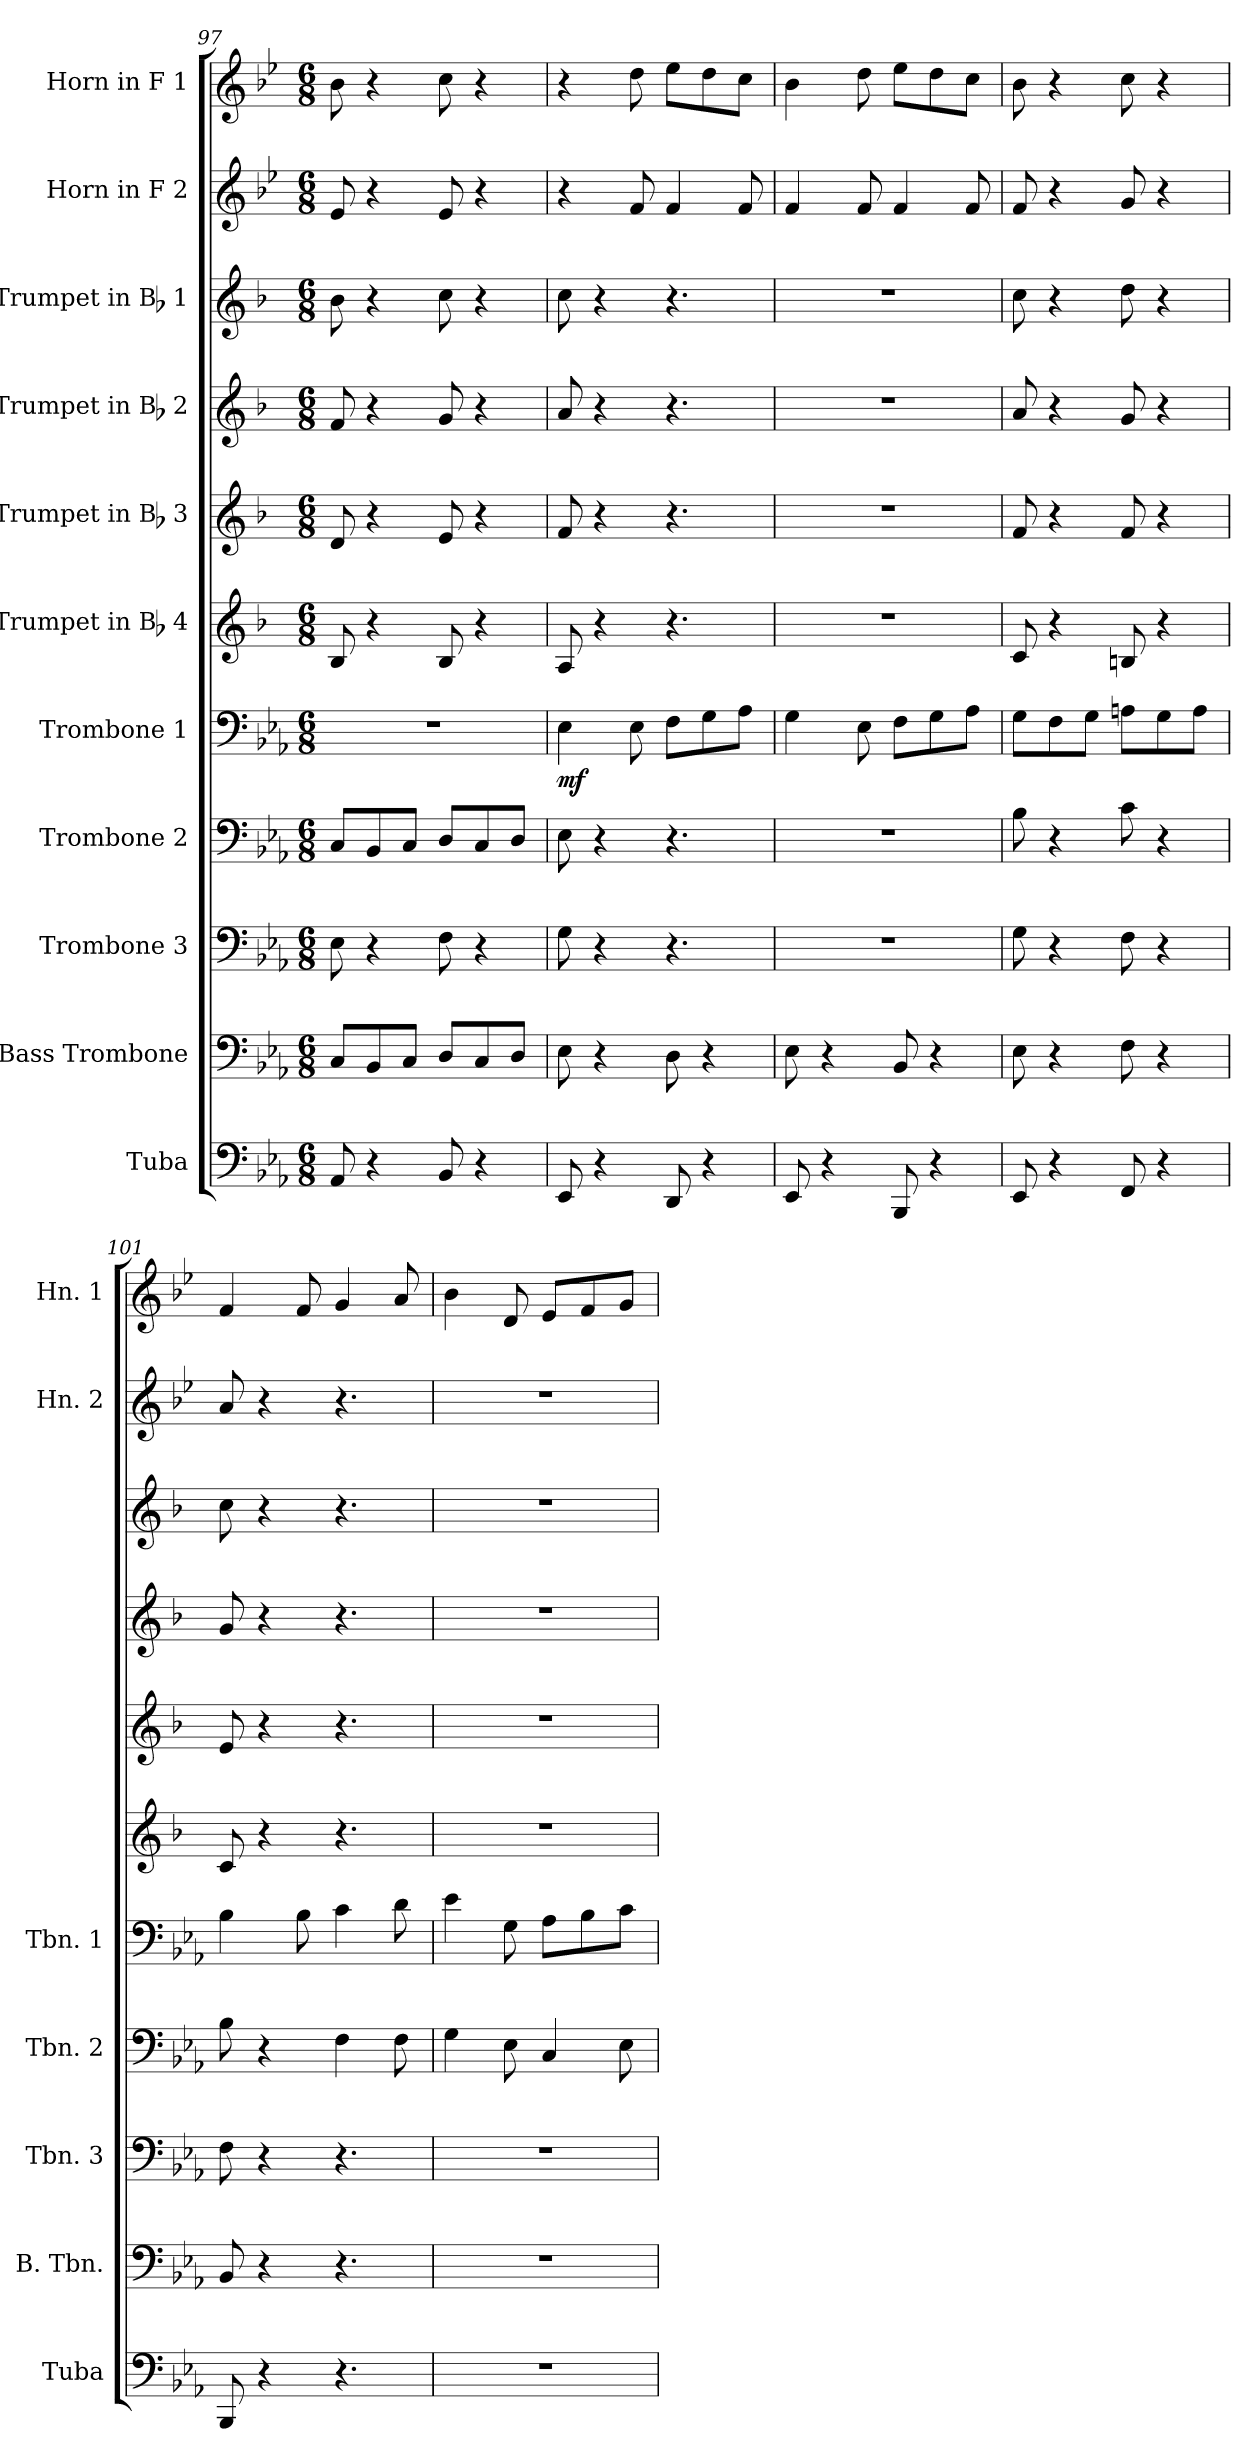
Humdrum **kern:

**kern	**kern	**kern	**kern	**kern	**dynam	**kern	**kern	**kern	**kern	**kern	**kern
*part11	*part10	*part9	*part8	*part7	*part7	*part6	*part5	*part4	*part3	*part2	*part1
*staff11	*staff10	*staff9	*staff8	*staff7	*staff7	*staff6	*staff5	*staff4	*staff3	*staff2	*staff1
*I"Tuba	*I"Bass Trombone	*I"Trombone 3	*I"Trombone 2	*I"Trombone 1	*	*I"Trumpet in Bb 4	*I"Trumpet in Bb 3	*I"Trumpet in Bb 2	*I"Trumpet in Bb 1	*I"Horn in F 2	*I"Horn in F 1
*I'Tuba	*I'B. Tbn.	*I'Tbn. 3	*I'Tbn. 2	*I'Tbn. 1	*	*	*	*	*	*I'Hn. 2	*I'Hn. 1
*clefF4	*clefF4	*clefF4	*clefF4	*clefF4	*	*clefG2	*clefG2	*clefG2	*clefG2	*clefG2	*clefG2
*	*	*	*	*	*	*ITrd1c2	*ITrd1c2	*ITrd1c2	*ITrd1c2	*ITrd4c7	*ITrd4c7
*k[b-e-a-]	*k[b-e-a-]	*k[b-e-a-]	*k[b-e-a-]	*k[b-e-a-]	*	*k[b-e-a-]	*k[b-e-a-]	*k[b-e-a-]	*k[b-e-a-]	*k[b-e-a-]	*k[b-e-a-]
*E-:	*E-:	*E-:	*E-:	*E-:	*	*E-:	*E-:	*E-:	*E-:	*E-:	*E-:
*M6/8	*M6/8	*M6/8	*M6/8	*M6/8	*	*M6/8	*M6/8	*M6/8	*M6/8	*M6/8	*M6/8
=97	=97	=97	=97	=97	=97	=97	=97	=97	=97	=97	=97
8AA-/	8C/L	8E-\	8C/L	2.r	.	8A-/	8c/	8e-/	8a-\	8A-/	8e-\
4r	8BB-/	4r	8BB-/	.	.	4r	4r	4r	4r	4r	4r
.	8C/J	.	8C/J	.	.	.	.	.	.	.	.
8BB-/	8D/L	8F\	8D/L	.	.	8A-/	8d/	8f/	8b-\	8A-/	8f\
4r	8C/	4r	8C/	.	.	4r	4r	4r	4r	4r	4r
.	8D/J	.	8D/J	.	.	.	.	.	.	.	.
=98	=98	=98	=98	=98	=98	=98	=98	=98	=98	=98	=98
!	!	!	!	!	!LO:DY:b	!	!	!	!	!	!
8EE-/	8E-\	8G\	8E-\	4E-\	mf	8G/	8e-/	8g/	8b-\	4r	4r
4r	4r	4r	4r	.	.	4r	4r	4r	4r	.	.
.	.	.	.	8E-\	.	.	.	.	.	8B-/	8g\
8DD/	8D\	4.r	4.r	8F\L	.	4.r	4.r	4.r	4.r	4B-/	8a-\L
4r	4r	.	.	8G\	.	.	.	.	.	.	8g\
.	.	.	.	8A-\J	.	.	.	.	.	8B-/	8f\J
=99	=99	=99	=99	=99	=99	=99	=99	=99	=99	=99	=99
8EE-/	8E-\	2.r	2.r	4G\	.	2.r	2.r	2.r	2.r	4B-/	4e-\
4r	4r	.	.	.	.	.	.	.	.	.	.
.	.	.	.	8E-\	.	.	.	.	.	8B-/	8g\
8BBB-/	8BB-/	.	.	8F\L	.	.	.	.	.	4B-/	8a-\L
4r	4r	.	.	8G\	.	.	.	.	.	.	8g\
.	.	.	.	8A-\J	.	.	.	.	.	8B-/	8f\J
=100	=100	=100	=100	=100	=100	=100	=100	=100	=100	=100	=100
8EE-/	8E-\	8G\	8B-\	8G\L	.	8B-/	8e-/	8g/	8b-\	8B-/	8e-\
4r	4r	4r	4r	8F\	.	4r	4r	4r	4r	4r	4r
.	.	.	.	8G\J	.	.	.	.	.	.	.
8FF/	8F\	8F\	8c\	8An\L	.	8An/	8e-/	8f/	8cc\	8c/	8f\
4r	4r	4r	4r	8G\	.	4r	4r	4r	4r	4r	4r
.	.	.	.	8A\J	.	.	.	.	.	.	.
=101	=101	=101	=101	=101	=101	=101	=101	=101	=101	=101	=101
8BBB-/	8BB-/	8F\	8B-\	4B-\	.	8B-/	8d/	8f/	8b-\	8d/	4B-/
4r	4r	4r	4r	.	.	4r	4r	4r	4r	4r	.
.	.	.	.	8B-\	.	.	.	.	.	.	8B-/
4.r	4.r	4.r	4F\	4c\	.	4.r	4.r	4.r	4.r	4.r	4c/
.	.	.	8F\	8d\	.	.	.	.	.	.	8d/
!!LO:PB:g=z
=102	=102	=102	=102	=102	=102	=102	=102	=102	=102	=102	=102
2.r	2.r	2.r	4G\	4e-\	.	2.r	2.r	2.r	2.r	2.r	4e-\
.	.	.	8E-\	8G\	.	.	.	.	.	.	8G/
.	.	.	4C/	8A-\L	.	.	.	.	.	.	8A-/L
.	.	.	.	8B-\	.	.	.	.	.	.	8B-/
.	.	.	8E-\	8c\J	.	.	.	.	.	.	8c/J
=	=	=	=	=	=	=	=	=	=	=	=
*-	*-	*-	*-	*-	*-	*-	*-	*-	*-	*-	*-
